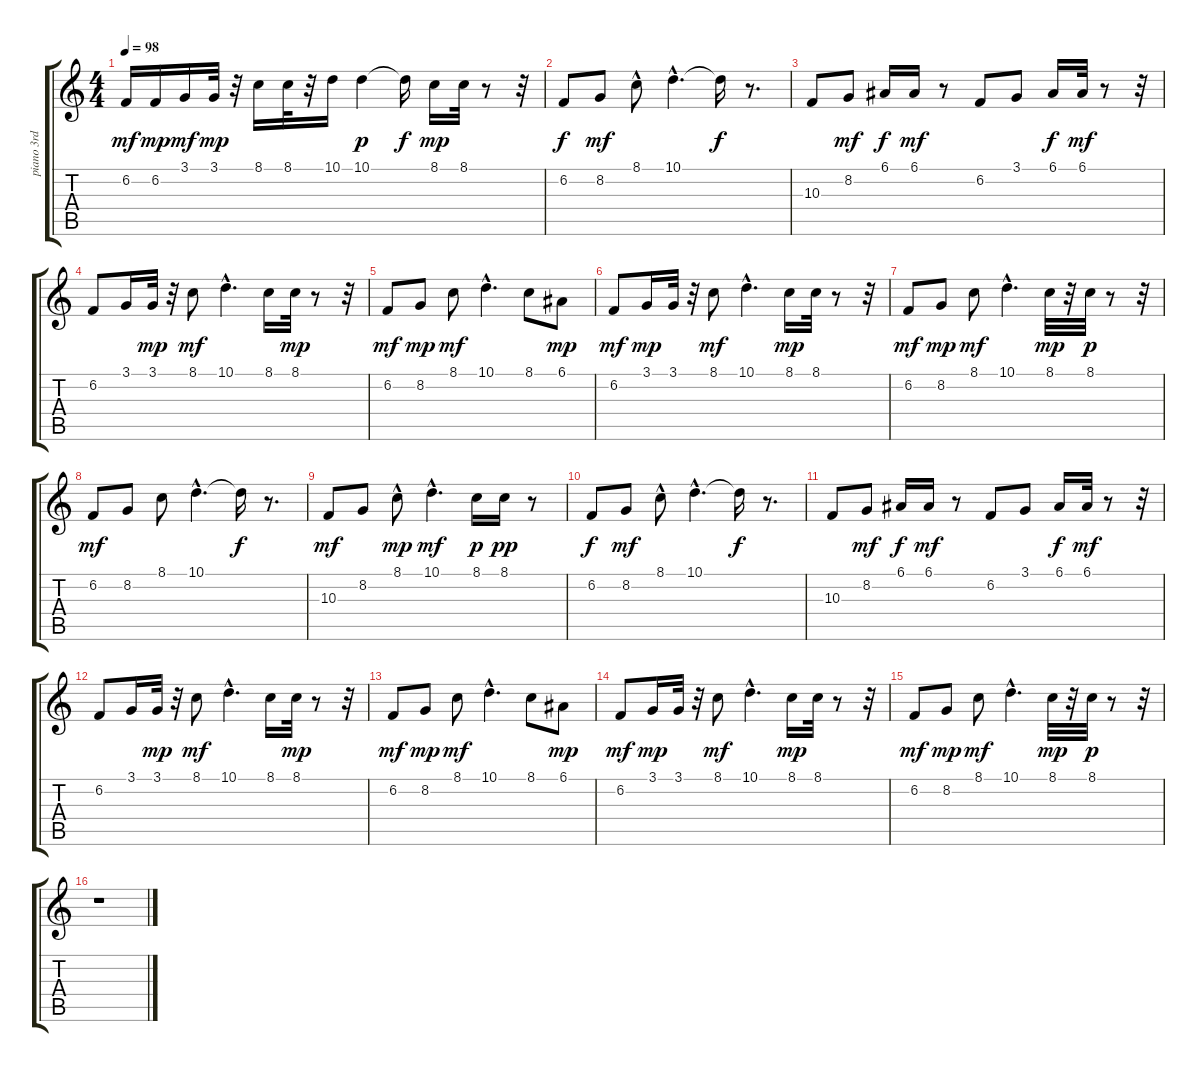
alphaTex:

\track ("piano 3rd" "piano 3rd") {instrument acousticgrandpiano}
\staff {score tabs}
\tuning (E4 B3 G3 D3 A2 E2) {hide}
\ts (4 4)
\tempo 98
\clef g2
\ks c
6.2.16{dy mf} 6.2.16{dy mp} 3.1.16{dy mf} 3.1.32{dy mp} r.32 8.1.16 8.1.32 r.32 10.1.16 10.1.4{dy p} 10.1{t}.16{dy f} 8.1.16{dy mp} 8.1.32 r.8 r.32 |
6.2.8{dy f} 8.2.8{dy mf} 8.1{hac}.8 10.1{hac}.4{d} 10.1{t}.16{dy f} r.8{d} |
10.3.8 8.2.8{dy mf} 6.1.16{dy f} 6.1.16{dy mf} r.8 6.2.8 3.1.8 6.1.16{dy f} 6.1.32{dy mf} r.8 r.32 |
6.2.8 3.1.16 3.1.32{dy mp} r.32 8.1.8{dy mf} 10.1{hac}.4{d} 8.1.16 8.1.32{dy mp} r.8 r.32 |
6.2.8{dy mf} 8.2.8{dy mp} 8.1.8{dy mf} 10.1{hac}.4{d} 8.1.8 6.1.8{dy mp} |
6.2.8{dy mf} 3.1.16{dy mp} 3.1.32 r.32 8.1.8{dy mf} 10.1{hac}.4{d} 8.1.16{dy mp} 8.1.32 r.8 r.32 |
6.2.8{dy mf} 8.2.8{dy mp} 8.1.8{dy mf} 10.1{hac}.4{d} 8.1.32{dy mp} r.32 8.1.32{dy p} r.8 r.32 |
6.2.8{dy mf} 8.2.8 8.1.8 10.1{hac}.4{d} 10.1{t}.16{dy f} r.8{d} |
10.3.8{dy mf} 8.2.8 8.1{hac}.8{dy mp} 10.1{hac}.4{d dy mf} 8.1.16{dy p} 8.1.16{dy pp} r.8 |
6.2.8{dy f} 8.2.8{dy mf} 8.1{hac}.8 10.1{hac}.4{d} 10.1{t}.16{dy f} r.8{d} |
10.3.8 8.2.8{dy mf} 6.1.16{dy f} 6.1.16{dy mf} r.8 6.2.8 3.1.8 6.1.16{dy f} 6.1.32{dy mf} r.8 r.32 |
6.2.8 3.1.16 3.1.32{dy mp} r.32 8.1.8{dy mf} 10.1{hac}.4{d} 8.1.16 8.1.32{dy mp} r.8 r.32 |
6.2.8{dy mf} 8.2.8{dy mp} 8.1.8{dy mf} 10.1{hac}.4{d} 8.1.8 6.1.8{dy mp} |
6.2.8{dy mf} 3.1.16{dy mp} 3.1.32 r.32 8.1.8{dy mf} 10.1{hac}.4{d} 8.1.16{dy mp} 8.1.32 r.8 r.32 |
6.2.8{dy mf} 8.2.8{dy mp} 8.1.8{dy mf} 10.1{hac}.4{d} 8.1.32{dy mp} r.32 8.1.32{dy p} r.8 r.32 |
r.1
